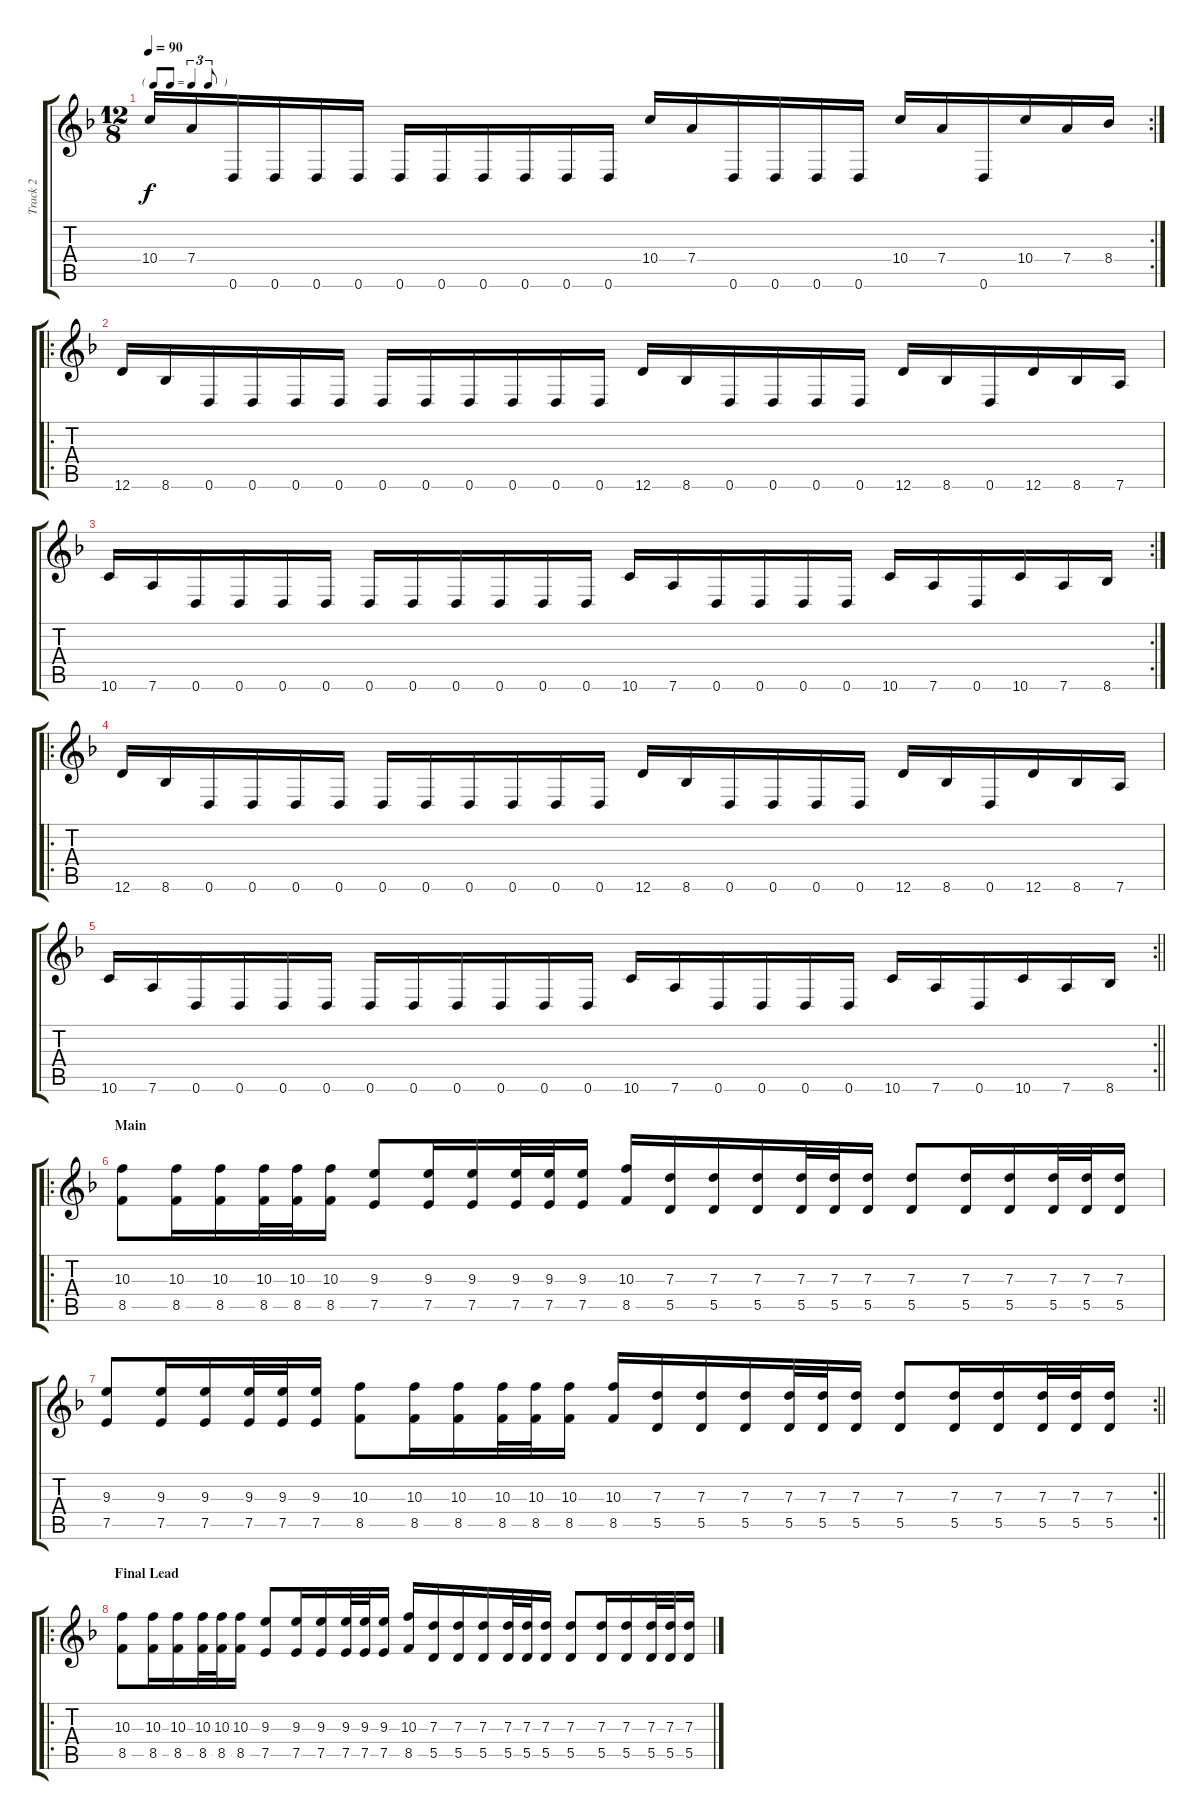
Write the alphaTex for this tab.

\track ("Track 2" "Track 2") {instrument distortionguitar}
\staff {score tabs}
\tuning (E4 B3 G3 D3 A2 D2) {hide}
\rc 2
\ts (12 8)
\tf triplet8th
\tempo 90
\clef g2
\ks dminor
10.4.16{dy f} 7.4.16 0.6.16 0.6.16 0.6.16 0.6.16 0.6.16 0.6.16 0.6.16 0.6.16 0.6.16 0.6.16 10.4.16 7.4.16 0.6.16 0.6.16 0.6.16 0.6.16 10.4.16 7.4.16 0.6.16 10.4.16 7.4.16 8.4.16 |
\ro
12.6.16 8.6.16 0.6.16 0.6.16 0.6.16 0.6.16 0.6.16 0.6.16 0.6.16 0.6.16 0.6.16 0.6.16 12.6.16 8.6.16 0.6.16 0.6.16 0.6.16 0.6.16 12.6.16 8.6.16 0.6.16 12.6.16 8.6.16 7.6.16 |
\rc 2
10.6.16 7.6.16 0.6.16 0.6.16 0.6.16 0.6.16 0.6.16 0.6.16 0.6.16 0.6.16 0.6.16 0.6.16 10.6.16 7.6.16 0.6.16 0.6.16 0.6.16 0.6.16 10.6.16 7.6.16 0.6.16 10.6.16 7.6.16 8.6.16 |
\ro
12.6.16 8.6.16 0.6.16 0.6.16 0.6.16 0.6.16 0.6.16 0.6.16 0.6.16 0.6.16 0.6.16 0.6.16 12.6.16 8.6.16 0.6.16 0.6.16 0.6.16 0.6.16 12.6.16 8.6.16 0.6.16 12.6.16 8.6.16 7.6.16 |
\rc 2
\barLineRight lightlight
10.6.16 7.6.16 0.6.16 0.6.16 0.6.16 0.6.16 0.6.16 0.6.16 0.6.16 0.6.16 0.6.16 0.6.16 10.6.16 7.6.16 0.6.16 0.6.16 0.6.16 0.6.16 10.6.16 7.6.16 0.6.16 10.6.16 7.6.16 8.6.16 |
\ro
\section ("" "Main")
(10.3 8.5).8 (10.3 8.5).16 (10.3 8.5).16 (10.3 8.5).32 (10.3 8.5).32 (10.3 8.5).16 (9.3 7.5).8 (9.3 7.5).16 (9.3 7.5).16 (9.3 7.5).32 (9.3 7.5).32 (9.3 7.5).16 (10.3 8.5).16 (7.3 5.5).16 (7.3 5.5).16 (7.3 5.5).16 (7.3 5.5).32 (7.3 5.5).32 (7.3 5.5).16 (7.3 5.5).8 (7.3 5.5).16 (7.3 5.5).16 (7.3 5.5).32 (7.3 5.5).32 (7.3 5.5).16 |
\rc 2
\barLineRight lightlight
(9.3 7.5).8 (9.3 7.5).16 (9.3 7.5).16 (9.3 7.5).32 (9.3 7.5).32 (9.3 7.5).16 (10.3 8.5).8 (10.3 8.5).16 (10.3 8.5).16 (10.3 8.5).32 (10.3 8.5).32 (10.3 8.5).16 (10.3 8.5).16 (7.3 5.5).16 (7.3 5.5).16 (7.3 5.5).16 (7.3 5.5).32 (7.3 5.5).32 (7.3 5.5).16 (7.3 5.5).8 (7.3 5.5).16 (7.3 5.5).16 (7.3 5.5).32 (7.3 5.5).32 (7.3 5.5).16 |
\ro
\section ("" "Final Lead")
(10.3 8.5).8 (10.3 8.5).16 (10.3 8.5).16 (10.3 8.5).32 (10.3 8.5).32 (10.3 8.5).16 (9.3 7.5).8 (9.3 7.5).16 (9.3 7.5).16 (9.3 7.5).32 (9.3 7.5).32 (9.3 7.5).16 (10.3 8.5).16 (7.3 5.5).16 (7.3 5.5).16 (7.3 5.5).16 (7.3 5.5).32 (7.3 5.5).32 (7.3 5.5).16 (7.3 5.5).8 (7.3 5.5).16 (7.3 5.5).16 (7.3 5.5).32 (7.3 5.5).32 (7.3 5.5).16
